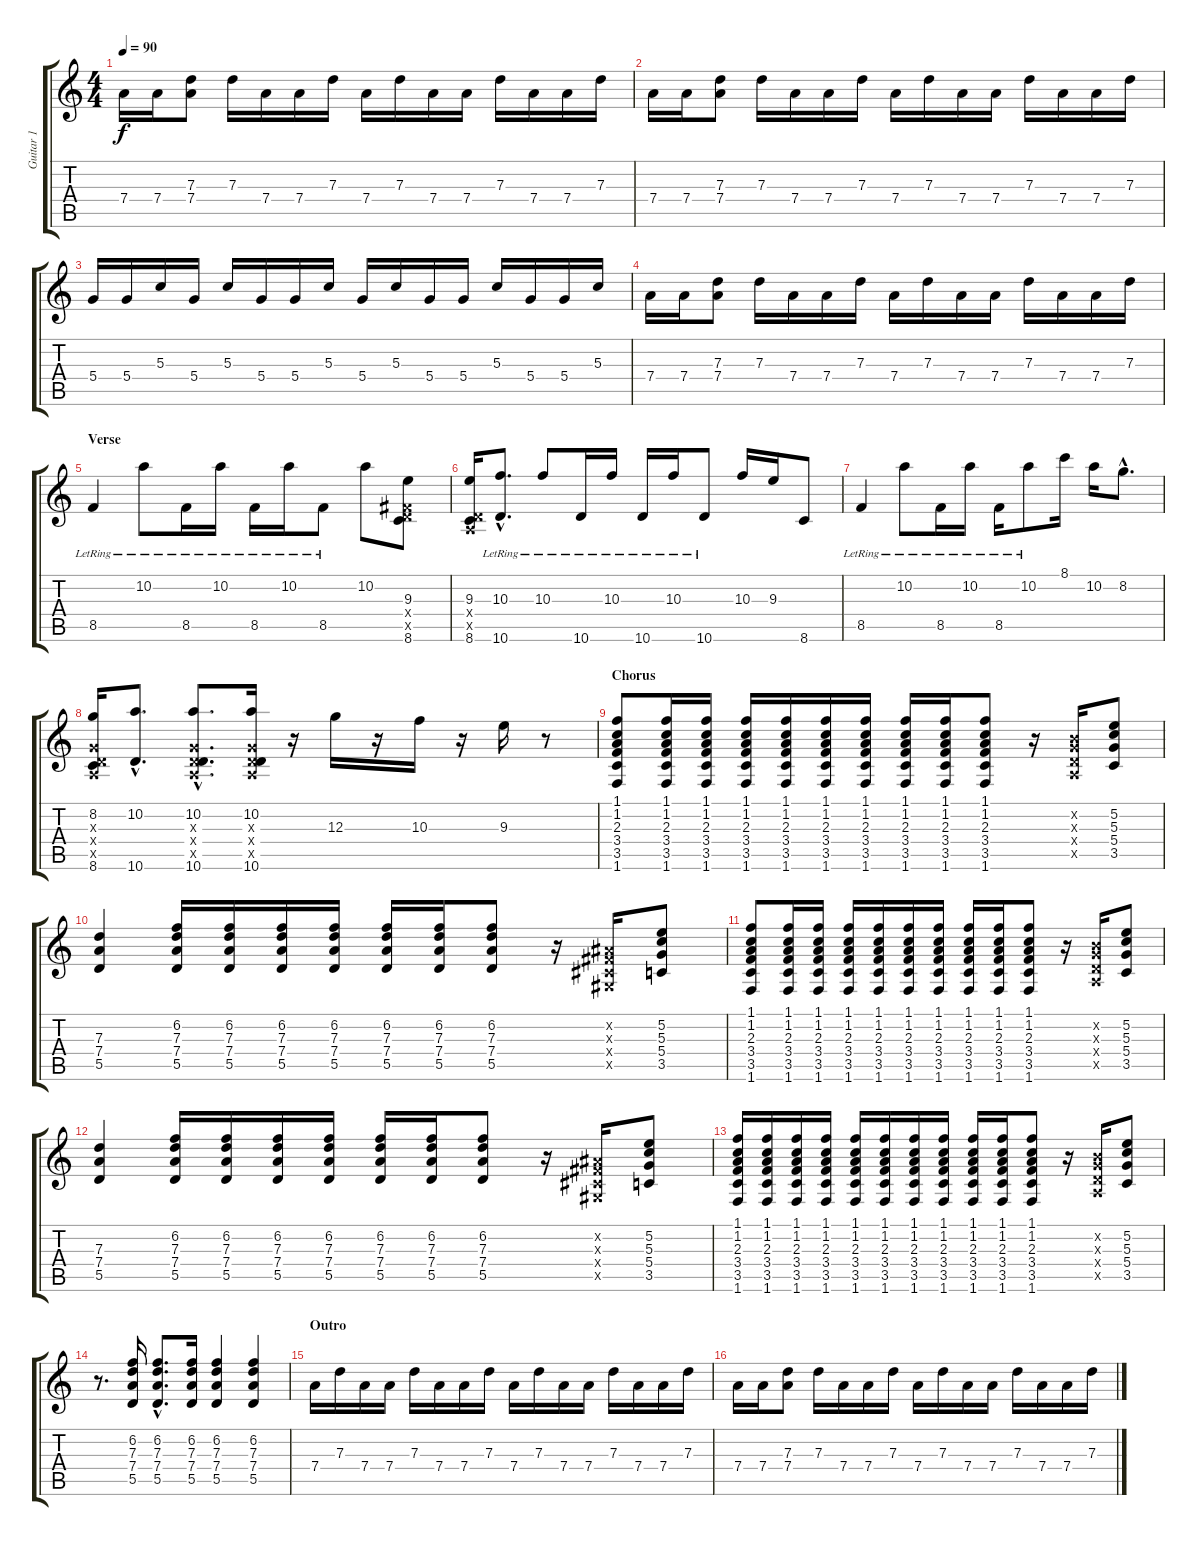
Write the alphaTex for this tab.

\track ("Guitar 1" "Guitar 1") {instrument electricguitarjazz}
\staff {score tabs}
\tuning (E4 B3 G3 D3 A2 E2) {hide}
\ts (4 4)
\tempo 90
\clef g2
\ks c
7.4.16{dy f} 7.4.16 (7.3 7.4).8 7.3.16 7.4.16 7.4.16 7.3.16 7.4.16 7.3.16 7.4.16 7.4.16 7.3.16 7.4.16 7.4.16 7.3.16 |
7.4.16 7.4.16 (7.3 7.4).8 7.3.16 7.4.16 7.4.16 7.3.16 7.4.16 7.3.16 7.4.16 7.4.16 7.3.16 7.4.16 7.4.16 7.3.16 |
5.4.16 5.4.16 5.3.16 5.4.16 5.3.16 5.4.16 5.4.16 5.3.16 5.4.16 5.3.16 5.4.16 5.4.16 5.3.16 5.4.16 5.4.16 5.3.16 |
7.4.16 7.4.16 (7.3 7.4).8 7.3.16 7.4.16 7.4.16 7.3.16 7.4.16 7.3.16 7.4.16 7.4.16 7.3.16 7.4.16 7.4.16 7.3.16 |
\section ("" "Verse")
8.5{lr}.4 10.2{lr}.8 8.5{lr}.16 10.2{lr}.16 8.5{lr}.16 10.2{lr}.16 8.5{lr}.8 10.2.8 (9.3 0.4{x} 9.5{x} 8.6).8 |
(9.3 0.4{x} 0.5{x} 8.6).16 (10.3{hac} 10.6{hac lr}).8{d} 10.3{lr}.8 10.6{lr}.16 10.3{lr}.16 10.6{lr}.16 10.3{lr}.16 10.6{lr}.8 10.3.16 9.3.16 8.6.8 |
8.5{lr}.4 10.2{lr}.8 8.5{lr}.16 10.2{lr}.16 8.5{lr}.16 10.2{lr}.8 8.1.16 10.2.16 8.2{hac}.8{d} |
(8.2 0.3{x} 0.4{x} 0.5{x} 8.6).16 (10.2{hac} 10.6{hac}).8{d} (10.2{hac} 0.3{hac x} 0.4{hac x} 0.5{hac x} 10.6{hac}).8{d} (10.2 0.3{x} 0.4{x} 0.5{x} 10.6).16 r.16 12.3.16 r.16 10.3.16 r.16 9.3.16 r.8 |
\section ("" "Chorus")
(1.1 1.2 2.3 3.4 3.5 1.6).8 (1.1 1.2 2.3 3.4 3.5 1.6).16 (1.1 1.2 2.3 3.4 3.5 1.6).16 (1.1 1.2 2.3 3.4 3.5 1.6).16 (1.1 1.2 2.3 3.4 3.5 1.6).16 (1.1 1.2 2.3 3.4 3.5 1.6).16 (1.1 1.2 2.3 3.4 3.5 1.6).16 (1.1 1.2 2.3 3.4 3.5 1.6).16 (1.1 1.2 2.3 3.4 3.5 1.6).16 (1.1 1.2 2.3 3.4 3.5 1.6).8 r.16 (0.2{x} 0.3{x} 0.4{x} 0.5{x}).16 (5.2 5.3 5.4 3.5).8 |
(7.3 7.4 5.5).4 (6.2 7.3 7.4 5.5).16 (6.2 7.3 7.4 5.5).16 (6.2 7.3 7.4 5.5).16 (6.2 7.3 7.4 5.5).16 (6.2 7.3 7.4 5.5).16 (6.2 7.3 7.4 5.5).16 (6.2 7.3 7.4 5.5).8 r.16 (-1.2{x} -1.3{x} -1.4{x} -1.5{x}).16 (5.2 5.3 5.4 3.5).8 |
(1.1 1.2 2.3 3.4 3.5 1.6).8 (1.1 1.2 2.3 3.4 3.5 1.6).16 (1.1 1.2 2.3 3.4 3.5 1.6).16 (1.1 1.2 2.3 3.4 3.5 1.6).16 (1.1 1.2 2.3 3.4 3.5 1.6).16 (1.1 1.2 2.3 3.4 3.5 1.6).16 (1.1 1.2 2.3 3.4 3.5 1.6).16 (1.1 1.2 2.3 3.4 3.5 1.6).16 (1.1 1.2 2.3 3.4 3.5 1.6).16 (1.1 1.2 2.3 3.4 3.5 1.6).8 r.16 (0.2{x} 0.3{x} 0.4{x} 0.5{x}).16 (5.2 5.3 5.4 3.5).8 |
(7.3 7.4 5.5).4 (6.2 7.3 7.4 5.5).16 (6.2 7.3 7.4 5.5).16 (6.2 7.3 7.4 5.5).16 (6.2 7.3 7.4 5.5).16 (6.2 7.3 7.4 5.5).16 (6.2 7.3 7.4 5.5).16 (6.2 7.3 7.4 5.5).8 r.16 (-1.2{x} -1.3{x} -1.4{x} -1.5{x}).16 (5.2 5.3 5.4 3.5).8 |
(1.1 1.2 2.3 3.4 3.5 1.6).16 (1.1 1.2 2.3 3.4 3.5 1.6).16 (1.1 1.2 2.3 3.4 3.5 1.6).16 (1.1 1.2 2.3 3.4 3.5 1.6).16 (1.1 1.2 2.3 3.4 3.5 1.6).16 (1.1 1.2 2.3 3.4 3.5 1.6).16 (1.1 1.2 2.3 3.4 3.5 1.6).16 (1.1 1.2 2.3 3.4 3.5 1.6).16 (1.1 1.2 2.3 3.4 3.5 1.6).16 (1.1 1.2 2.3 3.4 3.5 1.6).16 (1.1 1.2 2.3 3.4 3.5 1.6).8 r.16 (0.2{x} 0.3{x} 0.4{x} 0.5{x}).16 (5.2 5.3 5.4 3.5).8 |
r.8{d} (6.2 7.3 7.4 5.5).16 (6.2{hac} 7.3{hac} 7.4{hac} 5.5{hac}).8{d} (6.2 7.3 7.4 5.5).16 (6.2 7.3 7.4 5.5).4 (6.2 7.3 7.4 5.5).4 |
\section ("" "Outro")
7.4.16 7.3.16 7.4.16 7.4.16 7.3.16 7.4.16 7.4.16 7.3.16 7.4.16 7.3.16 7.4.16 7.4.16 7.3.16 7.4.16 7.4.16 7.3.16 |
7.4.16 7.4.16 (7.3 7.4).8 7.3.16 7.4.16 7.4.16 7.3.16 7.4.16 7.3.16 7.4.16 7.4.16 7.3.16 7.4.16 7.4.16 7.3.16
